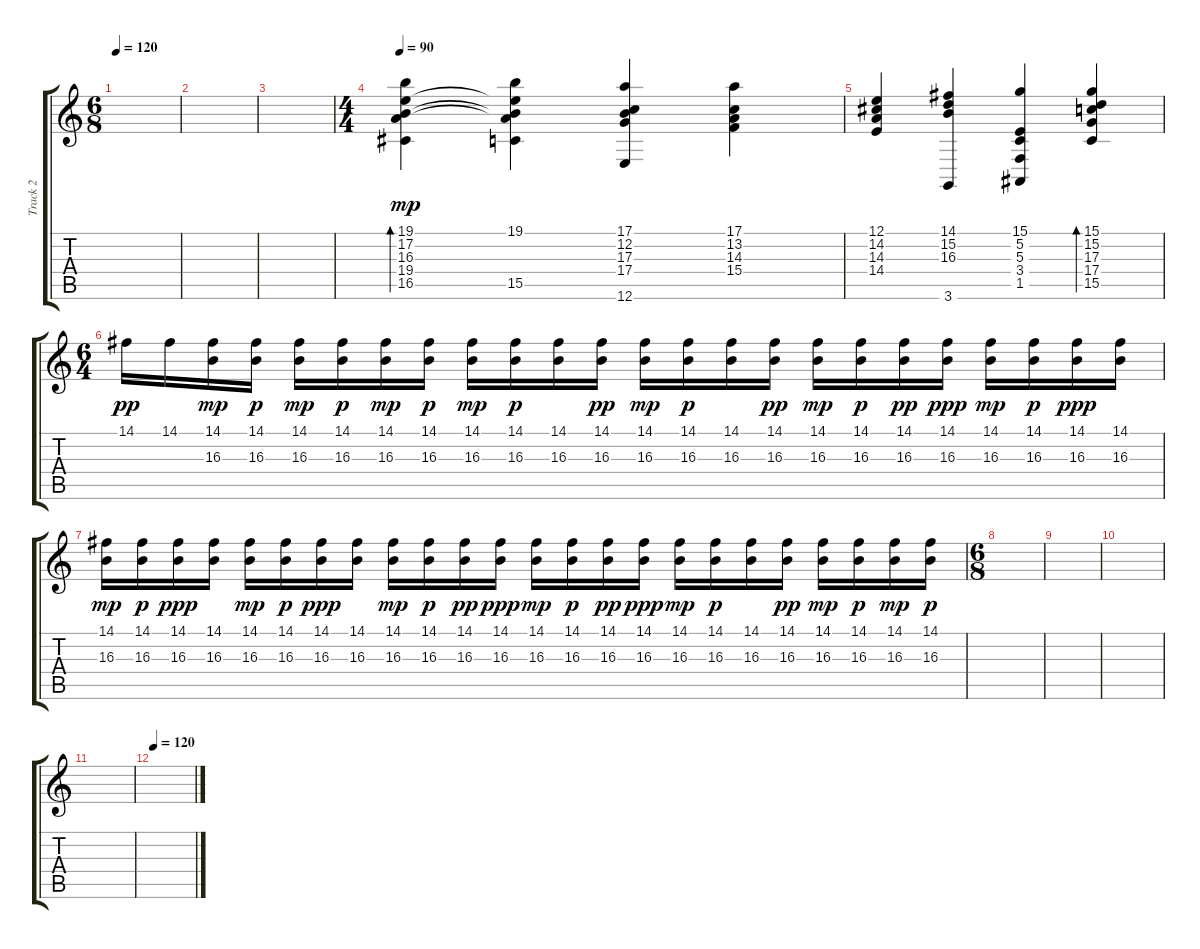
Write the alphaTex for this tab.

\track ("Track 2" "Track 2") {instrument electricpiano1}
\staff {score tabs}
\tuning (E4 B3 G3 D3 A2 E2) {hide}
\ts (6 8)
\tempo 120
\clef g2
\ks c
|
|
|
\ts (4 4)
\tempo 90
(19.1 17.2 16.3 19.4 16.5).4{bd 60 dy mp} (19.1 17.2{t} 16.3{t} 19.4{t} 15.5).4 (17.1 12.2 17.3 17.4 12.6).4 (17.1 13.2 14.3 15.4).4 |
(12.1 14.2 14.3 14.4).4 (14.1 15.2 16.3 3.6).4 (15.1 5.2 5.3 3.4 1.5).4 (15.1 15.2 17.3 17.4 15.5).4{bd 60} |
\ts (6 4)
14.1.16{dy pp} 14.1.16 (14.1 16.3).16{dy mp} (14.1 16.3).16{dy p} (14.1 16.3).16{dy mp} (14.1 16.3).16{dy p} (14.1 16.3).16{dy mp} (14.1 16.3).16{dy p} (14.1 16.3).16{dy mp} (14.1 16.3).16{dy p} (14.1 16.3).16 (14.1 16.3).16{dy pp} (14.1 16.3).16{dy mp} (14.1 16.3).16{dy p} (14.1 16.3).16 (14.1 16.3).16{dy pp} (14.1 16.3).16{dy mp} (14.1 16.3).16{dy p} (14.1 16.3).16{dy pp} (14.1 16.3).16{dy ppp} (14.1 16.3).16{dy mp} (14.1 16.3).16{dy p} (14.1 16.3).16{dy ppp} (14.1 16.3).16 |
(14.1 16.3).16{dy mp} (14.1 16.3).16{dy p} (14.1 16.3).16{dy ppp} (14.1 16.3).16 (14.1 16.3).16{dy mp} (14.1 16.3).16{dy p} (14.1 16.3).16{dy ppp} (14.1 16.3).16 (14.1 16.3).16{dy mp} (14.1 16.3).16{dy p} (14.1 16.3).16{dy pp} (14.1 16.3).16{dy ppp} (14.1 16.3).16{dy mp} (14.1 16.3).16{dy p} (14.1 16.3).16{dy pp} (14.1 16.3).16{dy ppp} (14.1 16.3).16{dy mp} (14.1 16.3).16{dy p} (14.1 16.3).16 (14.1 16.3).16{dy pp} (14.1 16.3).16{dy mp} (14.1 16.3).16{dy p} (14.1 16.3).16{dy mp} (14.1 16.3).16{dy p} |
\ts (6 8)
|
|
|
|
\tempo 120
